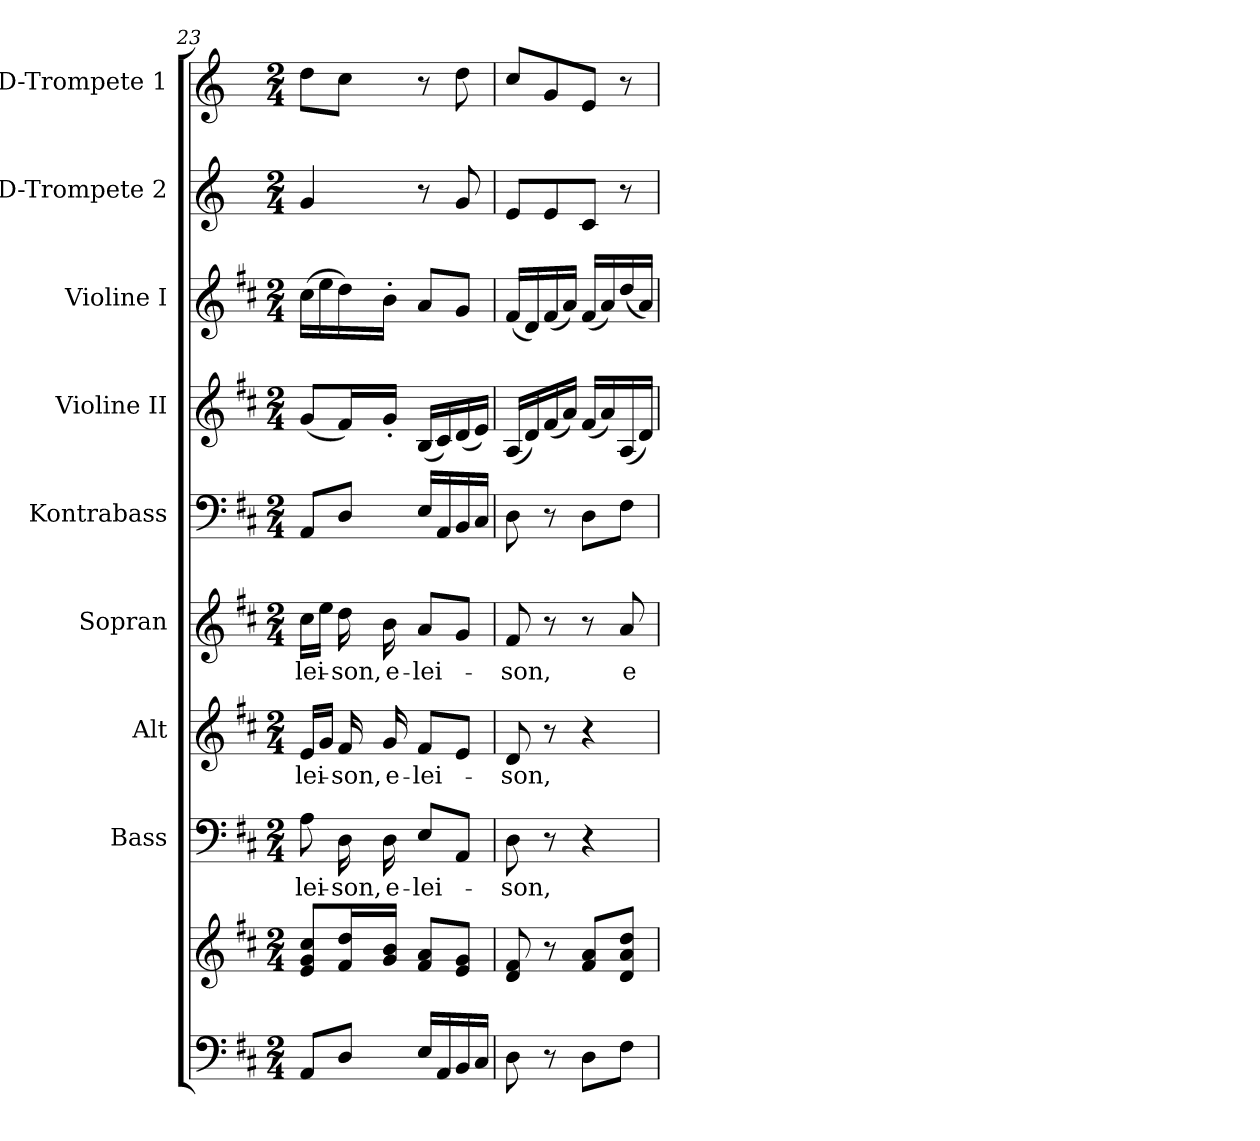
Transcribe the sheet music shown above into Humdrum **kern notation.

**kern	**kern	**kern	**text	**kern	**text	**kern	**text	**kern	**kern	**kern	**kern	**kern
*part9	*part9	*part8	*part8	*part7	*part7	*part6	*part6	*part5	*part4	*part3	*part2	*part1
*staff10	*staff9	*staff8	*staff8	*staff7	*staff7	*staff6	*staff6	*staff5	*staff4	*staff3	*staff2	*staff1
*	*	*I"Bass	*	*I"Alt	*	*I"Sopran	*	*I"Kontrabass	*I"Violine II	*I"Violine I	*I"D-Trompete 2	*I"D-Trompete 1
*	*	*I'B.	*	*I'A.	*	*I'S.	*	*I'Kb.	*I'Vl. II	*I'Vl. I	*I'D Trp. 2	*I'D Trp. 1
*clefF4	*clefG2	*clefF4	*	*clefG2	*	*clefG2	*	*clefF4	*clefG2	*clefG2	*clefG2	*clefG2
*	*	*	*	*	*	*	*	*ITrd7c12	*	*	*ITrd-1c-2	*ITrd-1c-2
*k[f#c#]	*k[f#c#]	*k[f#c#]	*	*k[f#c#]	*	*k[f#c#]	*	*k[f#c#]	*k[f#c#]	*k[f#c#]	*k[f#c#]	*k[f#c#]
*D:	*D:	*D:	*	*D:	*	*D:	*	*D:	*D:	*D:	*D:	*D:
*M2/4	*M2/4	*M2/4	*	*M2/4	*	*M2/4	*	*M2/4	*M2/4	*M2/4	*M2/4	*M2/4
=23	=23	=23	=23	=23	=23	=23	=23	=23	=23	=23	=23	=23
!	!	!	!LO:LY:b	!	!LO:LY:b	!	!LO:LY:b	!	!	!	!	!
8AA/L	8e/ 8g/ 8cc#/L	8A\	-lei-	16e/LL	-lei-	16cc#\LL	-lei-	8AAA/L	(<8g/L	(>16cc#\LL	4a/	8ee\L
.	.	.	.	16g/JJ	.	16ee\JJ	.	.	.	16ee\	.	.
!	!	!	!LO:LY:b	!	!LO:LY:b	!	!LO:LY:b	!	!	!	!	!
8D/J	16f#/ 16dd/L	16D\	-son,	16f#/	-son,	16dd\	-son,	8DD/J	16f#/L)	16dd\)	.	8dd\J
!	!	!	!LO:LY:b	!	!LO:LY:b	!	!LO:LY:b	!	!	!	!	!
.	16g/ 16b/JJ	16D\	e-	16g/	e-	16b\	e-	.	16g'</JJ	16b'>\JJ	.	.
!	!	!	!LO:LY:b	!	!LO:LY:b	!	!LO:LY:b	!	!	!	!	!
16E/LL	8f#/ 8a/L	8E/L	-lei-	8f#/L	-lei-	8a/L	-lei-	16EE/LL	(<16B/LL	8a/L	8r	8r
16AA/	.	.	.	.	.	.	.	16AAA/	16c#/)	.	.	.
16BB/	8e/ 8g/J	8AA/J	.	8e/J	.	8g/J	.	16BBB/	(<16d/	8g/J	8a/	8ee\
16C#/JJ	.	.	.	.	.	.	.	16CC#/JJ	16e/JJ)	.	.	.
=24	=24	=24	=24	=24	=24	=24	=24	=24	=24	=24	=24	=24
!	!	!	!LO:LY:b	!	!LO:LY:b	!	!LO:LY:b	!	!	!	!	!
8D\	8d/ 8f#/	8D\	-son,	8d/	-son,	8f#/	-son,	8DD\	(<16A/LL	(<16f#/LL	8f#/L	8dd/L
.	.	.	.	.	.	.	.	.	16d/)	16d/)	.	.
8r	8r	8r	.	8r	.	8r	.	8r	(<16f#/	(<16f#/	8f#/	8a/
.	.	.	.	.	.	.	.	.	16a/JJ)	16a/JJ)	.	.
8D\L	8f#/ 8a/L	4r	.	4r	.	8r	.	8DD\L	(<16f#/LL	(<16f#/LL	8d/J	8f#/J
.	.	.	.	.	.	.	.	.	16a/)	16a/)	.	.
!	!	!	!	!	!	!	!LO:LY:b	!	!	!	!	!
8F#\J	8d/ 8a/ 8dd/J	.	.	.	.	8a/	e-	8FF#\J	(<16A/	(<16dd/	8r	8r
.	.	.	.	.	.	.	.	.	16d/JJ)	16a/JJ)	.	.
=	=	=	=	=	=	=	=	=	=	=	=	=
*-	*-	*-	*-	*-	*-	*-	*-	*-	*-	*-	*-	*-
